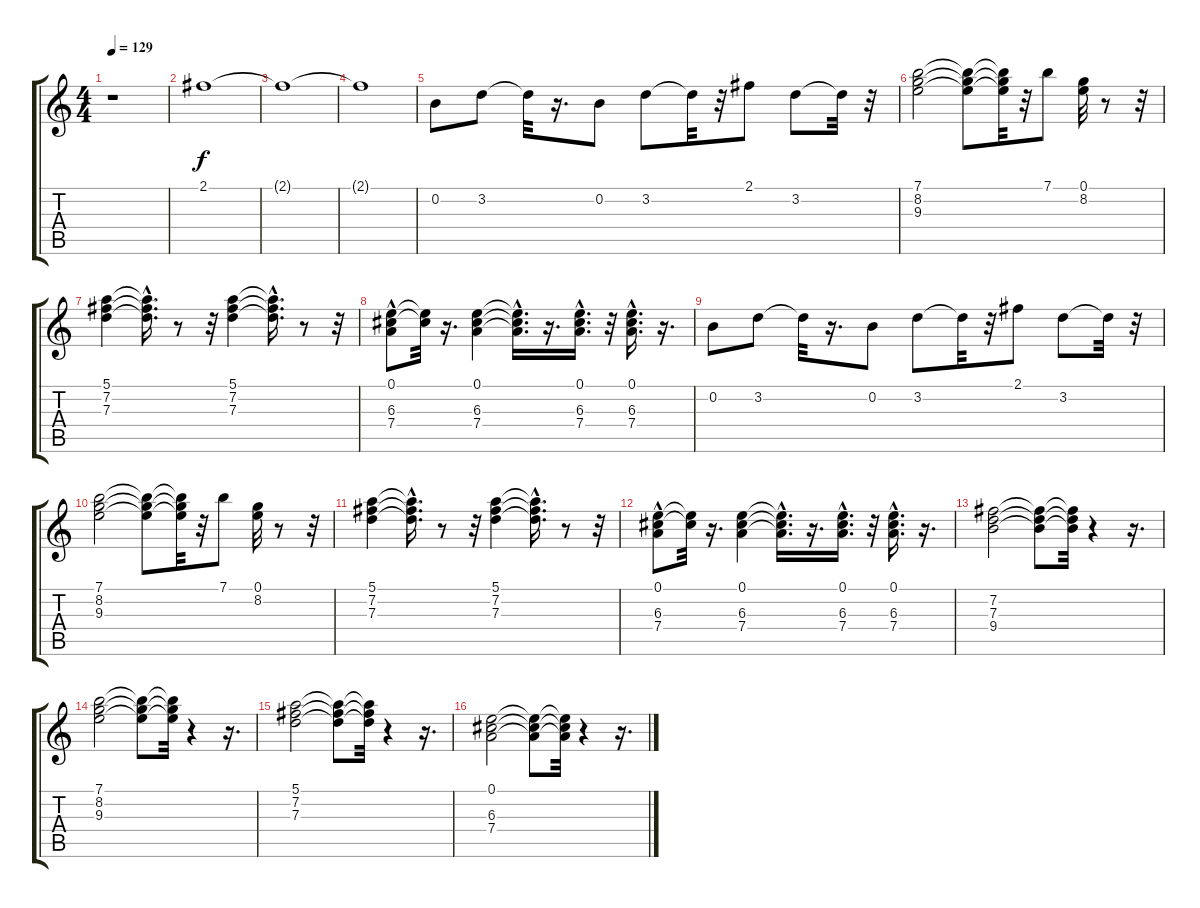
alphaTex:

\track "" {instrument acousticguitarnylon}
\staff {score tabs}
\tuning (E4 B3 G3 D3 A2 E2) {hide}
\ts (4 4)
\tempo 129
\clef g2
\ks c
r.1{dy f instrument acousticguitarnylon} |
2.1.1 |
2.1{t}.1 |
2.1{t}.1 |
0.2.8 3.2.8 3.2{t}.32 r.16{d} 0.2.8 3.2.8 3.2{t}.32 r.32 2.1.8 3.2.8 3.2{t}.32 r.32 |
(7.1 8.2 9.3).2 (7.1{t} 8.2{t} 9.3{t}).8 (7.1{t} 8.2{t} 9.3{t}).32 r.32 7.1.8 (0.1 8.2).32 r.8 r.32 |
(5.1 7.2 7.3).4 (5.1{hac t} 7.2{hac t} 7.3{hac t}).16{d} r.8 r.32 (5.1 7.2 7.3).4 (5.1{hac t} 7.2{hac t} 7.3{hac t}).16{d} r.8 r.32 |
(0.1 6.3 7.4{hac}).8 (0.1{t} 6.3{t}).32 r.16{d} (0.1 6.3 7.4).4 (0.1{hac t} 6.3{hac t} 7.4{hac t}).16{d} r.16{d} (0.1{hac} 6.3{hac} 7.4{hac}).16{d} r.32 (0.1{hac} 6.3{hac} 7.4{hac}).16{d} r.16{d} |
0.2.8 3.2.8 3.2{t}.32 r.16{d} 0.2.8 3.2.8 3.2{t}.32 r.32 2.1.8 3.2.8 3.2{t}.32 r.32 |
(7.1 8.2 9.3).2 (7.1{t} 8.2{t} 9.3{t}).8 (7.1{t} 8.2{t} 9.3{t}).32 r.32 7.1.8 (0.1 8.2).32 r.8 r.32 |
(5.1 7.2 7.3).4 (5.1{hac t} 7.2{hac t} 7.3{hac t}).16{d} r.8 r.32 (5.1 7.2 7.3).4 (5.1{hac t} 7.2{hac t} 7.3{hac t}).16{d} r.8 r.32 |
(0.1 6.3 7.4{hac}).8 (0.1{t} 6.3{t}).32 r.16{d} (0.1 6.3 7.4).4 (0.1{hac t} 6.3{hac t} 7.4{hac t}).16{d} r.16{d} (0.1{hac} 6.3{hac} 7.4{hac}).16{d} r.32 (0.1{hac} 6.3{hac} 7.4{hac}).16{d} r.16{d} |
(7.2 7.3 9.4).2 (7.2{t} 7.3{t} 9.4{t}).8 (7.2{t} 7.3{t} 9.4{t}).32 r.4 r.16{d} |
(7.1 8.2 9.3).2 (7.1{t} 8.2{t} 9.3{t}).8 (7.1{t} 8.2{t} 9.3{t}).32 r.4 r.16{d} |
(5.1 7.2 7.3).2 (5.1{t} 7.2{t} 7.3{t}).8 (5.1{t} 7.2{t} 7.3{t}).32 r.4 r.16{d} |
(0.1 6.3 7.4).2 (0.1{t} 6.3{t} 7.4{t}).8 (0.1{t} 6.3{t} 7.4{t}).32 r.4 r.16{d}
